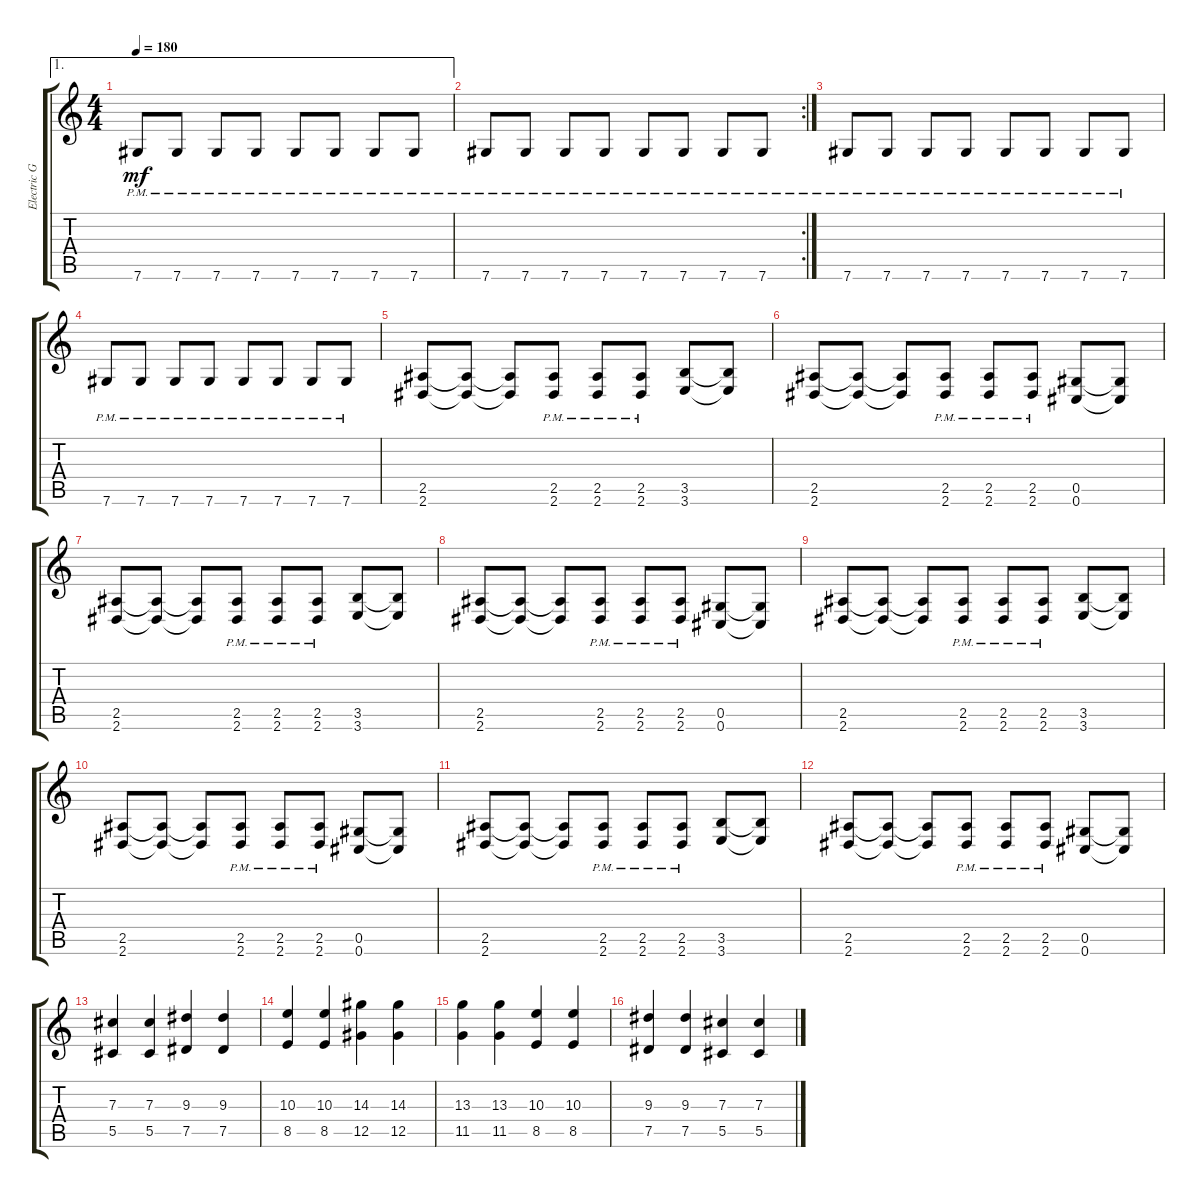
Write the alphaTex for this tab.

\track ("Electric Guitar" "Electric G") {instrument distortionguitar}
\staff {score tabs}
\tuning (Eb4 Bb3 Gb3 Db3 Ab2 Db2) {hide}
\ae 1
\ts (4 4)
\tempo 180
\clef g2
\ks c
7.6{pm}.8{dy mf} 7.6{pm}.8 7.6{pm}.8 7.6{pm}.8 7.6{pm}.8 7.6{pm}.8 7.6{pm}.8 7.6{pm}.8 |
\rc 2
7.6{pm}.8 7.6{pm}.8 7.6{pm}.8 7.6{pm}.8 7.6{pm}.8 7.6{pm}.8 7.6{pm}.8 7.6{pm}.8 |
7.6{pm}.8 7.6{pm}.8 7.6{pm}.8 7.6{pm}.8 7.6{pm}.8 7.6{pm}.8 7.6{pm}.8 7.6{pm}.8 |
7.6{pm}.8 7.6{pm}.8 7.6{pm}.8 7.6{pm}.8 7.6{pm}.8 7.6{pm}.8 7.6{pm}.8 7.6{pm}.8 |
(2.5 2.6).8 (2.5{t} 2.6{t}).8 (2.5{t} 2.6{t}).8 (2.5{pm} 2.6{pm}).8 (2.5{pm} 2.6{pm}).8 (2.5{pm} 2.6{pm}).8 (3.5 3.6).8 (3.5{t} 3.6{t}).8 |
(2.5 2.6).8 (2.5{t} 2.6{t}).8 (2.5{t} 2.6{t}).8 (2.5{pm} 2.6{pm}).8 (2.5{pm} 2.6{pm}).8 (2.5{pm} 2.6{pm}).8 (0.5 0.6).8 (0.5{t} 0.6{t}).8 |
(2.5 2.6).8 (2.5{t} 2.6{t}).8 (2.5{t} 2.6{t}).8 (2.5{pm} 2.6{pm}).8 (2.5{pm} 2.6{pm}).8 (2.5{pm} 2.6{pm}).8 (3.5 3.6).8 (3.5{t} 3.6{t}).8 |
(2.5 2.6).8 (2.5{t} 2.6{t}).8 (2.5{t} 2.6{t}).8 (2.5{pm} 2.6{pm}).8 (2.5{pm} 2.6{pm}).8 (2.5{pm} 2.6{pm}).8 (0.5 0.6).8 (0.5{t} 0.6{t}).8 |
(2.5 2.6).8 (2.5{t} 2.6{t}).8 (2.5{t} 2.6{t}).8 (2.5{pm} 2.6{pm}).8 (2.5{pm} 2.6{pm}).8 (2.5{pm} 2.6{pm}).8 (3.5 3.6).8 (3.5{t} 3.6{t}).8 |
(2.5 2.6).8 (2.5{t} 2.6{t}).8 (2.5{t} 2.6{t}).8 (2.5{pm} 2.6{pm}).8 (2.5{pm} 2.6{pm}).8 (2.5{pm} 2.6{pm}).8 (0.5 0.6).8 (0.5{t} 0.6{t}).8 |
(2.5 2.6).8 (2.5{t} 2.6{t}).8 (2.5{t} 2.6{t}).8 (2.5{pm} 2.6{pm}).8 (2.5{pm} 2.6{pm}).8 (2.5{pm} 2.6{pm}).8 (3.5 3.6).8 (3.5{t} 3.6{t}).8 |
(2.5 2.6).8 (2.5{t} 2.6{t}).8 (2.5{t} 2.6{t}).8 (2.5{pm} 2.6{pm}).8 (2.5{pm} 2.6{pm}).8 (2.5{pm} 2.6{pm}).8 (0.5 0.6).8 (0.5{t} 0.6{t}).8 |
(7.3 5.5).4 (7.3 5.5).4 (9.3 7.5).4 (9.3 7.5).4 |
(10.3 8.5).4 (10.3 8.5).4 (14.3 12.5).4 (14.3 12.5).4 |
(13.3 11.5).4 (13.3 11.5).4 (10.3 8.5).4 (10.3 8.5).4 |
(9.3 7.5).4 (9.3 7.5).4 (7.3 5.5).4 (7.3 5.5).4
